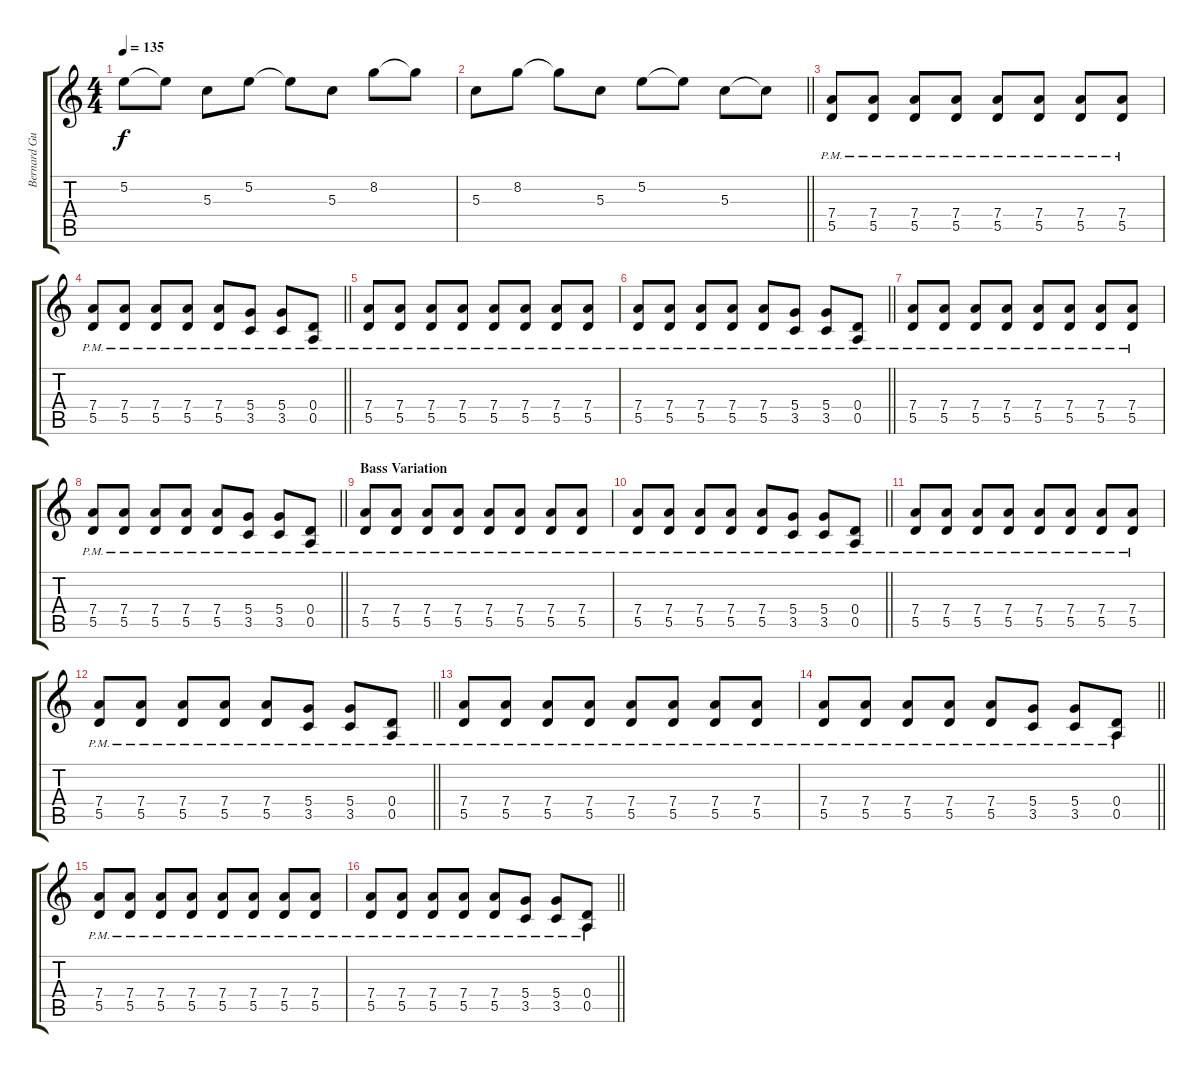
\track ("Bernard Guitar" "Bernard Gu") {instrument overdrivenguitar}
\staff {score tabs}
\tuning (E4 B3 G3 D3 A2 E2) {hide}
\ts (4 4)
\tempo 135
\clef g2
\ks c
5.2.8{dy f} 5.2{t}.8 5.3.8 5.2.8 5.2{t}.8 5.3.8 8.2.8 8.2{t}.8 |
\barLineRight lightlight
5.3.8 8.2.8 8.2{t}.8 5.3.8 5.2.8 5.2{t}.8 5.3.8 5.3{t}.8 |
(7.4{pm} 5.5{pm}).8 (7.4{pm} 5.5{pm}).8 (7.4{pm} 5.5{pm}).8 (7.4{pm} 5.5{pm}).8 (7.4{pm} 5.5{pm}).8 (7.4{pm} 5.5{pm}).8 (7.4{pm} 5.5{pm}).8 (7.4{pm} 5.5{pm}).8 |
\barLineRight lightlight
(7.4{pm} 5.5{pm}).8 (7.4{pm} 5.5{pm}).8 (7.4{pm} 5.5{pm}).8 (7.4{pm} 5.5{pm}).8 (7.4{pm} 5.5{pm}).8 (5.4{pm} 3.5{pm}).8 (5.4{pm} 3.5{pm}).8 (0.4{pm} 0.5{pm}).8 |
(7.4{pm} 5.5{pm}).8 (7.4{pm} 5.5{pm}).8 (7.4{pm} 5.5{pm}).8 (7.4{pm} 5.5{pm}).8 (7.4{pm} 5.5{pm}).8 (7.4{pm} 5.5{pm}).8 (7.4{pm} 5.5{pm}).8 (7.4{pm} 5.5{pm}).8 |
\barLineRight lightlight
(7.4{pm} 5.5{pm}).8 (7.4{pm} 5.5{pm}).8 (7.4{pm} 5.5{pm}).8 (7.4{pm} 5.5{pm}).8 (7.4{pm} 5.5{pm}).8 (5.4{pm} 3.5{pm}).8 (5.4{pm} 3.5{pm}).8 (0.4{pm} 0.5{pm}).8 |
(7.4{pm} 5.5{pm}).8 (7.4{pm} 5.5{pm}).8 (7.4{pm} 5.5{pm}).8 (7.4{pm} 5.5{pm}).8 (7.4{pm} 5.5{pm}).8 (7.4{pm} 5.5{pm}).8 (7.4{pm} 5.5{pm}).8 (7.4{pm} 5.5{pm}).8 |
\barLineRight lightlight
(7.4{pm} 5.5{pm}).8 (7.4{pm} 5.5{pm}).8 (7.4{pm} 5.5{pm}).8 (7.4{pm} 5.5{pm}).8 (7.4{pm} 5.5{pm}).8 (5.4{pm} 3.5{pm}).8 (5.4{pm} 3.5{pm}).8 (0.4{pm} 0.5{pm}).8 |
\section ("" "Bass Variation")
(7.4{pm} 5.5{pm}).8 (7.4{pm} 5.5{pm}).8 (7.4{pm} 5.5{pm}).8 (7.4{pm} 5.5{pm}).8 (7.4{pm} 5.5{pm}).8 (7.4{pm} 5.5{pm}).8 (7.4{pm} 5.5{pm}).8 (7.4{pm} 5.5{pm}).8 |
\barLineRight lightlight
(7.4{pm} 5.5{pm}).8 (7.4{pm} 5.5{pm}).8 (7.4{pm} 5.5{pm}).8 (7.4{pm} 5.5{pm}).8 (7.4{pm} 5.5{pm}).8 (5.4{pm} 3.5{pm}).8 (5.4{pm} 3.5{pm}).8 (0.4{pm} 0.5{pm}).8 |
(7.4{pm} 5.5{pm}).8 (7.4{pm} 5.5{pm}).8 (7.4{pm} 5.5{pm}).8 (7.4{pm} 5.5{pm}).8 (7.4{pm} 5.5{pm}).8 (7.4{pm} 5.5{pm}).8 (7.4{pm} 5.5{pm}).8 (7.4{pm} 5.5{pm}).8 |
\barLineRight lightlight
(7.4{pm} 5.5{pm}).8 (7.4{pm} 5.5{pm}).8 (7.4{pm} 5.5{pm}).8 (7.4{pm} 5.5{pm}).8 (7.4{pm} 5.5{pm}).8 (5.4{pm} 3.5{pm}).8 (5.4{pm} 3.5{pm}).8 (0.4{pm} 0.5{pm}).8 |
(7.4{pm} 5.5{pm}).8 (7.4{pm} 5.5{pm}).8 (7.4{pm} 5.5{pm}).8 (7.4{pm} 5.5{pm}).8 (7.4{pm} 5.5{pm}).8 (7.4{pm} 5.5{pm}).8 (7.4{pm} 5.5{pm}).8 (7.4{pm} 5.5{pm}).8 |
\barLineRight lightlight
(7.4{pm} 5.5{pm}).8 (7.4{pm} 5.5{pm}).8 (7.4{pm} 5.5{pm}).8 (7.4{pm} 5.5{pm}).8 (7.4{pm} 5.5{pm}).8 (5.4{pm} 3.5{pm}).8 (5.4{pm} 3.5{pm}).8 (0.4{pm} 0.5{pm}).8 |
(7.4{pm} 5.5{pm}).8 (7.4{pm} 5.5{pm}).8 (7.4{pm} 5.5{pm}).8 (7.4{pm} 5.5{pm}).8 (7.4{pm} 5.5{pm}).8 (7.4{pm} 5.5{pm}).8 (7.4{pm} 5.5{pm}).8 (7.4{pm} 5.5{pm}).8 |
\barLineRight lightlight
(7.4{pm} 5.5{pm}).8 (7.4{pm} 5.5{pm}).8 (7.4{pm} 5.5{pm}).8 (7.4{pm} 5.5{pm}).8 (7.4{pm} 5.5{pm}).8 (5.4{pm} 3.5{pm}).8 (5.4{pm} 3.5{pm}).8 (0.4{pm} 0.5{pm}).8
